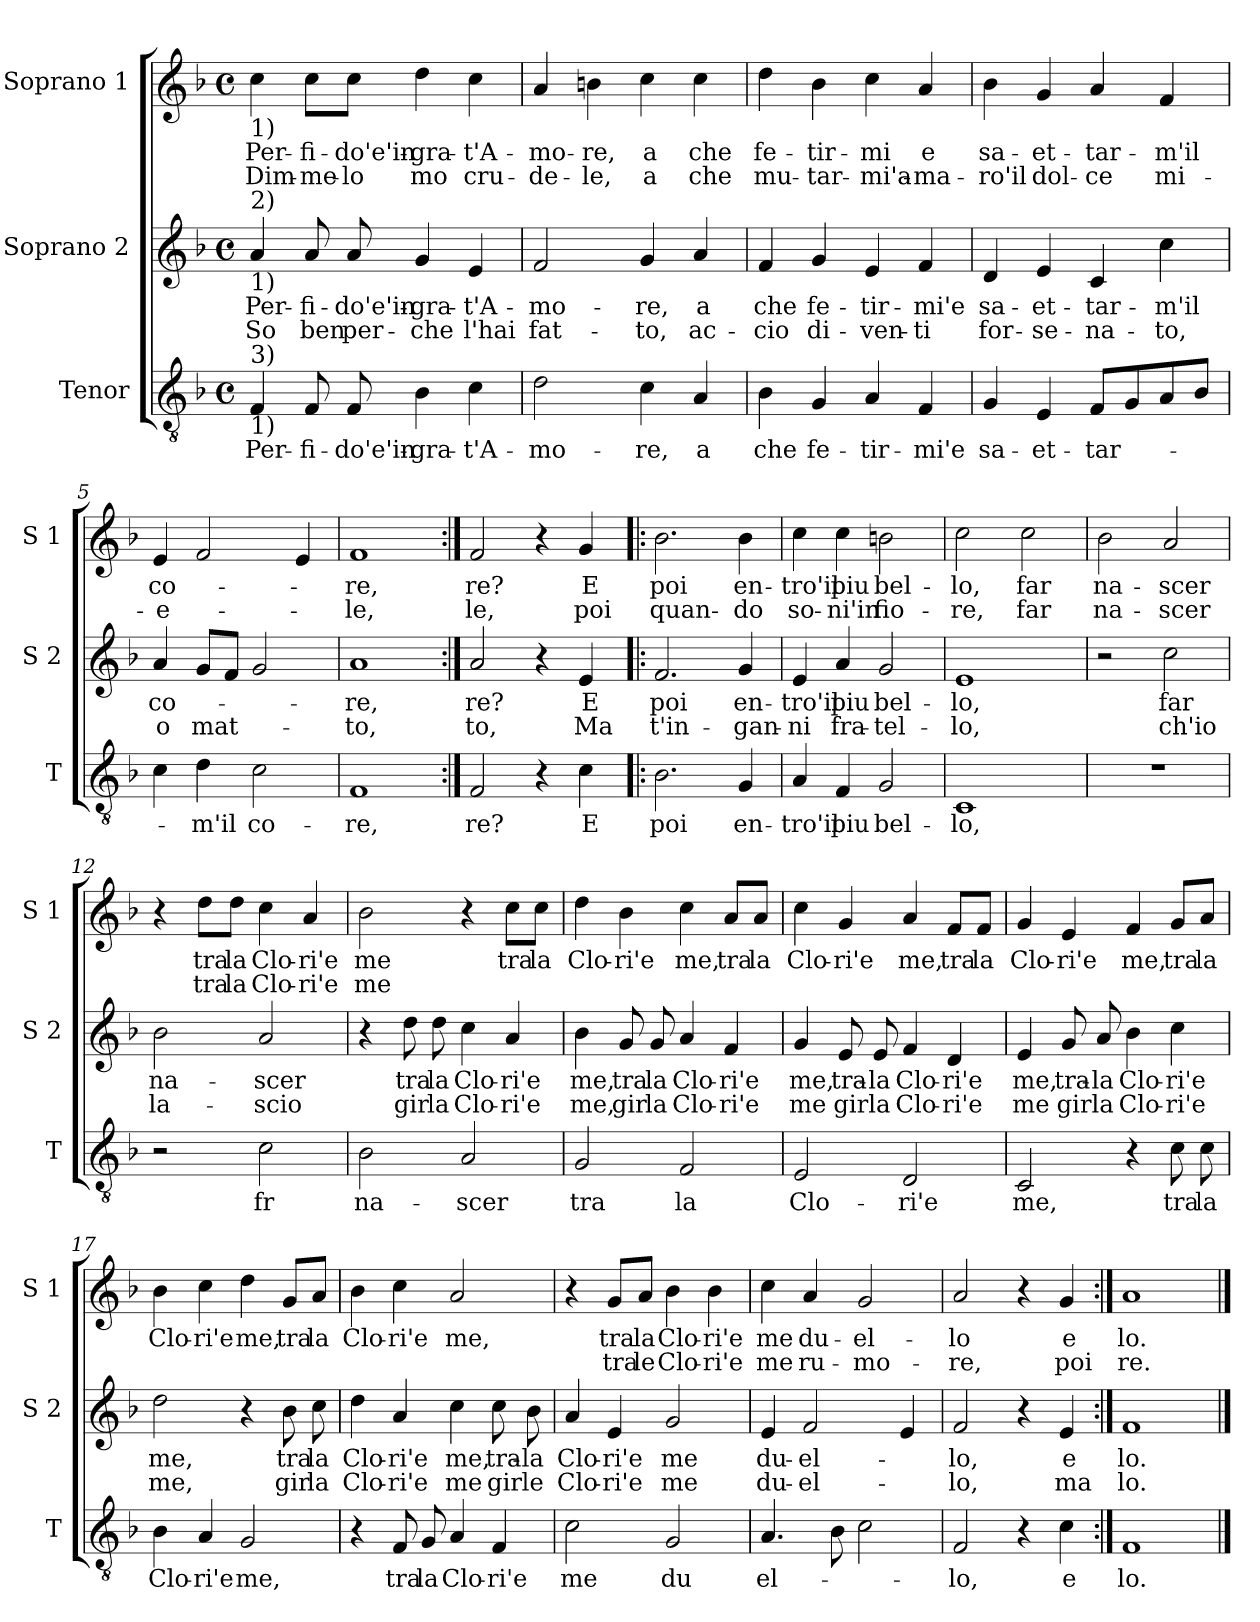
**kern	**text	**kern	**text	**text	**kern	**text	**text
*part3	*part3	*part2	*part2	*part2	*part1	*part1	*part1
*staff3	*staff3	*staff2	*staff2	*staff2	*staff1	*staff1	*staff1
*I"Tenor	*	*I"Soprano 2	*	*	*I"Soprano 1	*	*
*I'T	*	*I'S 2	*	*	*I'S 1	*	*
*clefGv2	*	*clefG2	*	*	*clefG2	*	*
*k[b-]	*	*k[b-]	*	*	*k[b-]	*	*
*F:	*	*F:	*	*	*F:	*	*
*M4/4	*	*M4/4	*	*	*M4/4	*	*
*met(c)	*	*met(c)	*	*	*met(c)	*	*
=1	=1	=1	=1	=1	=1	=1	=1
!	!	!	!	!	!LO:TX:b:t=1)	!	!
!	!	!LO:TX:a:t=2)	!	!	!	!	!
!	!	!LO:TX:b:t=1)	!	!	!	!	!
!LO:TX:a:t=3)	!	!	!	!	!	!	!
!LO:TX:b:t=1)	!	!	!	!	!	!	!
!	!LO:LY:b	!	!LO:LY:b	!LO:LY:b	!	!LO:LY:b	!LO:LY:b
4F/	Per-	4a/	Per-	So	4cc\	Per-	Dim-
!	!LO:LY:b	!	!LO:LY:b	!LO:LY:b	!	!LO:LY:b	!LO:LY:b
8F/	-fi-	8a/	-fi-	ben	8cc\L	-fi-	-me-
!	!LO:LY:b	!	!LO:LY:b	!LO:LY:b	!	!LO:LY:b	!LO:LY:b
8F/	-do'e'in-	8a/	-do'e'in-	per-	8cc\J	-do'e'in-	-lo
!	!LO:LY:b	!	!LO:LY:b	!LO:LY:b	!	!LO:LY:b	!LO:LY:b
4B-\	-gra-	4g/	-gra-	-che	4dd\	-gra-	mo
!	!LO:LY:b	!	!LO:LY:b	!LO:LY:b	!	!LO:LY:b	!LO:LY:b
4c\	-t'A-	4e/	-t'A-	l'hai	4cc\	-t'A-	cru-
=2	=2	=2	=2	=2	=2	=2	=2
!	!LO:LY:b	!	!LO:LY:b	!LO:LY:b	!	!LO:LY:b	!LO:LY:b
2d\	-mo-	2f/	-mo-	fat-	4a/	-mo-	-de-
!	!	!	!	!	!	!LO:LY:b	!LO:LY:b
.	.	.	.	.	4bn\	-re,	-le,
!	!LO:LY:b	!	!LO:LY:b	!LO:LY:b	!	!LO:LY:b	!LO:LY:b
4c\	-re,	4g/	-re,	-to,	4cc\	a	a
!	!LO:LY:b	!	!LO:LY:b	!LO:LY:b	!	!LO:LY:b	!LO:LY:b
4A/	a	4a/	a	ac-	4cc\	che	che
=3	=3	=3	=3	=3	=3	=3	=3
!	!LO:LY:b	!	!LO:LY:b	!LO:LY:b	!	!LO:LY:b	!LO:LY:b
4B-\	che	4f/	che	-cio	4dd\	fe-	mu-
!	!LO:LY:b	!	!LO:LY:b	!LO:LY:b	!	!LO:LY:b	!LO:LY:b
4G/	fe-	4g/	fe-	di-	4b-\	-tir-	-tar-
!	!LO:LY:b	!	!LO:LY:b	!LO:LY:b	!	!LO:LY:b	!LO:LY:b
4A/	-tir-	4e/	-tir-	-ven-	4cc\	-mi	-mi'a-
!	!LO:LY:b	!	!LO:LY:b	!LO:LY:b	!	!LO:LY:b	!LO:LY:b
4F/	-mi'e	4f/	-mi'e	-ti	4a/	e	-ma-
!!LO:LB:g=z
=4	=4	=4	=4	=4	=4	=4	=4
!	!LO:LY:b	!	!LO:LY:b	!LO:LY:b	!	!LO:LY:b	!LO:LY:b
4G/	sa-	4d/	sa-	for-	4b-\	sa-	-ro'il
!	!LO:LY:b	!	!LO:LY:b	!LO:LY:b	!	!LO:LY:b	!LO:LY:b
4E/	-et-	4e/	-et-	-se-	4g/	-et-	dol-
!	!LO:LY:b	!	!LO:LY:b	!LO:LY:b	!	!LO:LY:b	!LO:LY:b
8F/L	-tar-	4c/	-tar-	-na-	4a/	-tar-	-ce
8G/	.	.	.	.	.	.	.
!	!	!	!LO:LY:b	!LO:LY:b	!	!LO:LY:b	!LO:LY:b
8A/	.	4cc\	-m'il	-to,	4f/	-m'il	mi-
8B-/J	.	.	.	.	.	.	.
=5	=5	=5	=5	=5	=5	=5	=5
!	!	!	!LO:LY:b	!LO:LY:b	!	!LO:LY:b	!LO:LY:b
4c\	.	4a/	co-	o	4e/	co-	-e-
!	!LO:LY:b	!	!	!LO:LY:b	!	!	!
4d\	-m'il	8g/L	.	mat-	2f/	.	.
.	.	8f/J	.	.	.	.	.
!	!LO:LY:b	!	!	!	!	!	!
2c\	co-	2g/	.	.	.	.	.
.	.	.	.	.	4e/	.	.
=6	=6	=6	=6	=6	=6	=6	=6
!	!LO:LY:b	!	!LO:LY:b	!LO:LY:b	!	!LO:LY:b	!LO:LY:b
1F	-re,	1a	-re,	-to,	1f	-re,	-le,
=7:|!	=7:|!	=7:|!	=7:|!	=7:|!	=7:|!	=7:|!	=7:|!
!	!LO:LY:b	!	!LO:LY:b	!LO:LY:b	!	!LO:LY:b	!LO:LY:b
2F/	re?	2a/	re?	to,	2f/	re?	le,
4r	.	4r	.	.	4r	.	.
!	!LO:LY:b	!	!LO:LY:b	!LO:LY:b	!	!LO:LY:b	!LO:LY:b
4c\	E	4e/	E	Ma	4g/	E	poi
=8!|:	=8!|:	=8!|:	=8!|:	=8!|:	=8!|:	=8!|:	=8!|:
!	!LO:LY:b	!	!LO:LY:b	!LO:LY:b	!	!LO:LY:b	!LO:LY:b
2.B-\	poi	2.f/	poi	t'in-	2.b-\	poi	quan-
!	!LO:LY:b	!	!LO:LY:b	!LO:LY:b	!	!LO:LY:b	!LO:LY:b
4G/	en-	4g/	en-	-gan-	4b-\	en-	-do
!!LO:PB:g=z
=9	=9	=9	=9	=9	=9	=9	=9
!	!LO:LY:b	!	!LO:LY:b	!LO:LY:b	!	!LO:LY:b	!LO:LY:b
4A/	-tro'il	4e/	-tro'il	-ni	4cc\	-tro'il	so-
!	!LO:LY:b	!	!LO:LY:b	!LO:LY:b	!	!LO:LY:b	!LO:LY:b
4F/	piu	4a/	piu	fra-	4cc\	piu	-ni'in
!	!LO:LY:b	!	!LO:LY:b	!LO:LY:b	!	!LO:LY:b	!LO:LY:b
2G/	bel-	2g/	bel-	-tel-	2bn\	bel-	fio-
=10	=10	=10	=10	=10	=10	=10	=10
!	!LO:LY:b	!	!LO:LY:b	!LO:LY:b	!	!LO:LY:b	!LO:LY:b
1C	-lo,	1e	-lo,	-lo,	2cc\	-lo,	-re,
!	!	!	!	!	!	!LO:LY:b	!LO:LY:b
.	.	.	.	.	2cc\	far	far
=11	=11	=11	=11	=11	=11	=11	=11
!	!	!	!	!	!	!LO:LY:b	!LO:LY:b
1r	.	2r	.	.	2b-\	na-	na-
!	!	!	!LO:LY:b	!LO:LY:b	!	!LO:LY:b	!LO:LY:b
.	.	2cc\	far	ch'io	2a/	-scer	-scer
=12	=12	=12	=12	=12	=12	=12	=12
!	!	!	!LO:LY:b	!LO:LY:b	!	!	!
2r	.	2b-\	na-	la-	4r	.	.
!	!	!	!	!	!	!LO:LY:b	!LO:LY:b
.	.	.	.	.	8dd\L	tra	tra
!	!	!	!	!	!	!LO:LY:b	!LO:LY:b
.	.	.	.	.	8dd\J	la	la
!	!LO:LY:b	!	!LO:LY:b	!LO:LY:b	!	!LO:LY:b	!LO:LY:b
2c\	fr	2a/	-scer	-scio	4cc\	Clo-	Clo-
!	!	!	!	!	!	!LO:LY:b	!LO:LY:b
.	.	.	.	.	4a/	-ri'e	-ri'e
=13	=13	=13	=13	=13	=13	=13	=13
!	!LO:LY:b	!	!	!	!	!LO:LY:b	!LO:LY:b
2B-\	na-	4r	.	.	2b-\	me	me
!	!	!	!LO:LY:b	!LO:LY:b	!	!	!
.	.	8dd\	tra	gir	.	.	.
!	!	!	!LO:LY:b	!LO:LY:b	!	!	!
.	.	8dd\	la	la	.	.	.
!	!LO:LY:b	!	!LO:LY:b	!LO:LY:b	!	!	!
2A/	-scer	4cc\	Clo-	Clo-	4r	.	.
!	!	!	!LO:LY:b	!LO:LY:b	!	!LO:LY:b	!
.	.	4a/	-ri'e	-ri'e	8cc\L	tra	.
!	!	!	!	!	!	!LO:LY:b	!
.	.	.	.	.	8cc\J	la	.
!!LO:LB:g=z
=14	=14	=14	=14	=14	=14	=14	=14
!	!LO:LY:b	!	!LO:LY:b	!LO:LY:b	!	!LO:LY:b	!
2G/	tra	4b-\	me,	me,	4dd\	Clo-	.
!	!	!	!LO:LY:b	!LO:LY:b	!	!LO:LY:b	!
.	.	8g/	tra	gir	4b-\	-ri'e	.
!	!	!	!LO:LY:b	!LO:LY:b	!	!	!
.	.	8g/	la	la	.	.	.
!	!LO:LY:b	!	!LO:LY:b	!LO:LY:b	!	!LO:LY:b	!
2F/	la	4a/	Clo-	Clo-	4cc\	me,	.
!	!	!	!LO:LY:b	!LO:LY:b	!	!LO:LY:b	!
.	.	4f/	-ri'e	-ri'e	8a/L	tra	.
!	!	!	!	!	!	!LO:LY:b	!
.	.	.	.	.	8a/J	la	.
=15	=15	=15	=15	=15	=15	=15	=15
!	!LO:LY:b	!	!LO:LY:b	!LO:LY:b	!	!LO:LY:b	!
2E/	Clo-	4g/	me,	me	4cc\	Clo-	.
!	!	!	!LO:LY:b	!LO:LY:b	!	!LO:LY:b	!
.	.	8e/	tra-	gir	4g/	-ri'e	.
!	!	!	!LO:LY:b	!LO:LY:b	!	!	!
.	.	8e/	-la	la	.	.	.
!	!LO:LY:b	!	!LO:LY:b	!LO:LY:b	!	!LO:LY:b	!
2D/	-ri'e	4f/	Clo-	Clo-	4a/	me,	.
!	!	!	!LO:LY:b	!LO:LY:b	!	!LO:LY:b	!
.	.	4d/	-ri'e	-ri'e	8f/L	tra	.
!	!	!	!	!	!	!LO:LY:b	!
.	.	.	.	.	8f/J	la	.
=16	=16	=16	=16	=16	=16	=16	=16
!	!LO:LY:b	!	!LO:LY:b	!LO:LY:b	!	!LO:LY:b	!
2C/	me,	4e/	me,	me	4g/	Clo-	.
!	!	!	!LO:LY:b	!LO:LY:b	!	!LO:LY:b	!
.	.	8g/	tra-	gir	4e/	-ri'e	.
!	!	!	!LO:LY:b	!LO:LY:b	!	!	!
.	.	8a/	-la	la	.	.	.
!	!	!	!LO:LY:b	!LO:LY:b	!	!LO:LY:b	!
4r	.	4b-\	Clo-	Clo-	4f/	me,	.
!	!LO:LY:b	!	!LO:LY:b	!LO:LY:b	!	!LO:LY:b	!
8c\	tra	4cc\	-ri'e	-ri'e	8g/L	tra	.
!	!LO:LY:b	!	!	!	!	!LO:LY:b	!
8c\	la	.	.	.	8a/J	la	.
=17	=17	=17	=17	=17	=17	=17	=17
!	!LO:LY:b	!	!LO:LY:b	!LO:LY:b	!	!LO:LY:b	!
4B-\	Clo-	2dd\	me,	me,	4b-\	Clo-	.
!	!LO:LY:b	!	!	!	!	!LO:LY:b	!
4A/	-ri'e	.	.	.	4cc\	-ri'e	.
!	!LO:LY:b	!	!	!	!	!LO:LY:b	!
2G/	me,	4r	.	.	4dd\	me,	.
!	!	!	!LO:LY:b	!LO:LY:b	!	!LO:LY:b	!
.	.	8b-\	tra	gir	8g/L	tra	.
!	!	!	!LO:LY:b	!LO:LY:b	!	!LO:LY:b	!
.	.	8cc\	la	la	8a/J	la	.
!!LO:LB:g=z
=18	=18	=18	=18	=18	=18	=18	=18
!	!	!	!LO:LY:b	!LO:LY:b	!	!LO:LY:b	!
4r	.	4dd\	Clo-	Clo-	4b-\	Clo-	.
!	!LO:LY:b	!	!LO:LY:b	!LO:LY:b	!	!LO:LY:b	!
8F/	tra	4a/	-ri'e	-ri'e	4cc\	-ri'e	.
!	!LO:LY:b	!	!	!	!	!	!
8G/	la	.	.	.	.	.	.
!	!LO:LY:b	!	!LO:LY:b	!LO:LY:b	!	!LO:LY:b	!
4A/	Clo-	4cc\	me,	me	2a/	me,	.
!	!LO:LY:b	!	!LO:LY:b	!LO:LY:b	!	!	!
4F/	-ri'e	8cc\	tra-	gir	.	.	.
!	!	!	!LO:LY:b	!LO:LY:b	!	!	!
.	.	8b-\	-la	le	.	.	.
=19	=19	=19	=19	=19	=19	=19	=19
!	!LO:LY:b	!	!LO:LY:b	!LO:LY:b	!	!	!
2c\	me	4a/	Clo-	Clo-	4r	.	.
!	!	!	!LO:LY:b	!LO:LY:b	!	!LO:LY:b	!LO:LY:b
.	.	4e/	-ri'e	-ri'e	8g/L	tra	tra
!	!	!	!	!	!	!LO:LY:b	!LO:LY:b
.	.	.	.	.	8a/J	la	le
!	!LO:LY:b	!	!LO:LY:b	!LO:LY:b	!	!LO:LY:b	!LO:LY:b
2G/	du	2g/	me	me	4b-\	Clo-	Clo-
!	!	!	!	!	!	!LO:LY:b	!LO:LY:b
.	.	.	.	.	4b-\	-ri'e	-ri'e
=20	=20	=20	=20	=20	=20	=20	=20
!	!LO:LY:b	!	!LO:LY:b	!LO:LY:b	!	!LO:LY:b	!LO:LY:b
4.A/	el-	4e/	du-	du-	4cc\	me	me
!	!	!	!LO:LY:b	!LO:LY:b	!	!LO:LY:b	!LO:LY:b
.	.	2f/	-el-	-el-	4a/	du-	ru-
8B-\	.	.	.	.	.	.	.
!	!	!	!	!	!	!LO:LY:b	!LO:LY:b
2c\	.	.	.	.	2g/	-el-	-mo-
.	.	4e/	.	.	.	.	.
=21	=21	=21	=21	=21	=21	=21	=21
!	!LO:LY:b	!	!LO:LY:b	!LO:LY:b	!	!LO:LY:b	!LO:LY:b
2F/	-lo,	2f/	-lo,	-lo,	2a/	-lo	-re,
4r	.	4r	.	.	4r	.	.
!	!LO:LY:b	!	!LO:LY:b	!LO:LY:b	!	!LO:LY:b	!LO:LY:b
4c\	e	4e/	e	ma	4g/	e	poi
=22:|!	=22:|!	=22:|!	=22:|!	=22:|!	=22:|!	=22:|!	=22:|!
!	!LO:LY:b	!	!LO:LY:b	!LO:LY:b	!	!LO:LY:b	!LO:LY:b
1F	lo.	1f	lo.	lo.	1a	lo.	re.
==	==	==	==	==	==	==	==
*-	*-	*-	*-	*-	*-	*-	*-
